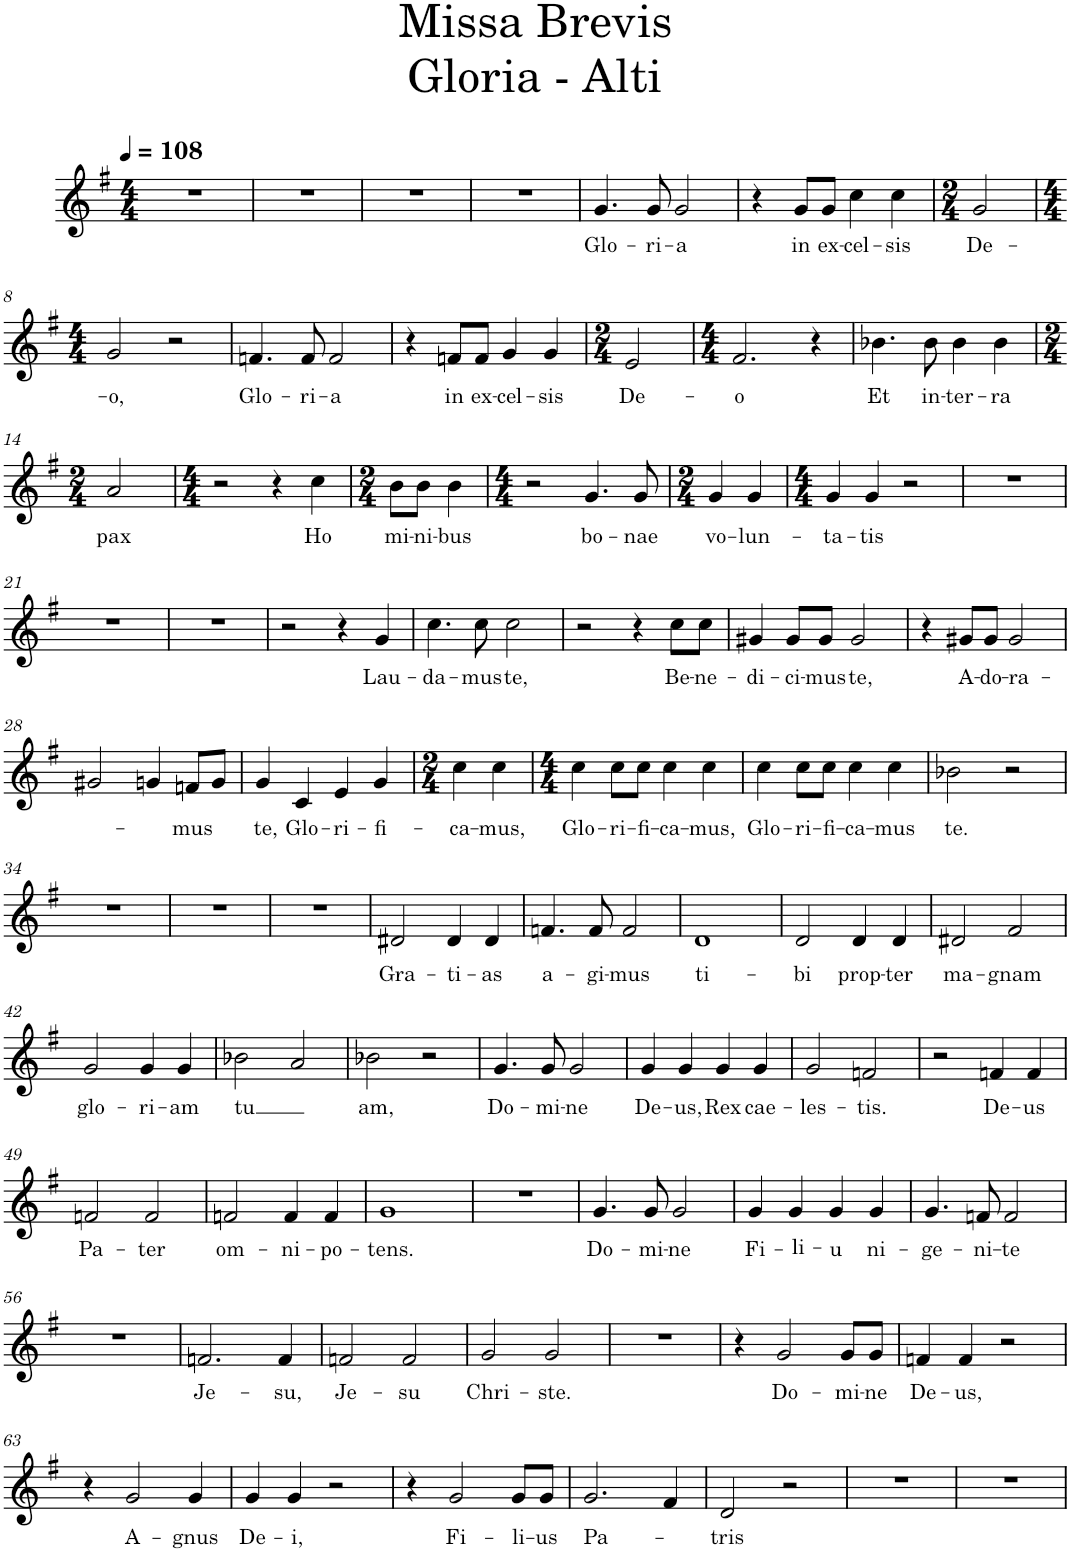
**kern	**text
*part1	*part1
*staff1	*staff1
*I"Piano, .A.	*
*I'Pia.	*
*clefG2	*
*k[f#]	*
*M4/4	*
*MM108	*
=1	=1
1r	.
=2	=2
1r	.
=3	=3
1r	.
=4	=4
1r	.
=5	=5
!	!LO:LY:b
4.g/	Glo-
!	!LO:LY:b
8g/	-ri-
!	!LO:LY:b
2g/	-a
=6	=6
4r	.
!	!LO:LY:b
8g/L	in
!	!LO:LY:b
8g/J	ex-
!	!LO:LY:b
4cc\	-cel-
!	!LO:LY:b
4cc\	-sis
=7	=7
*M2/4	*
!	!LO:LY:b
2g/	De-
!!LO:LB:g=z
=8	=8
*M4/4	*
!	!LO:LY:b
2g/	-o,
2r	.
=9	=9
!	!LO:LY:b
4.fn/	Glo-
!	!LO:LY:b
8f/	-ri-
!	!LO:LY:b
2f/	-a
=10	=10
4r	.
!	!LO:LY:b
8fn/L	in
!	!LO:LY:b
8f/J	ex-
!	!LO:LY:b
4g/	-cel-
!	!LO:LY:b
4g/	-sis
=11	=11
*M2/4	*
!	!LO:LY:b
2e/	De-
=12	=12
*M4/4	*
!	!LO:LY:b
2.f#/	-o
4r	.
=13	=13
!	!LO:LY:b
4.b-X\	Et
!	!LO:LY:b
8b-\	in-
!	!LO:LY:b
4b-\	-ter-
!	!LO:LY:b
4b-\	-ra
!!LO:LB:g=z
=14	=14
*M2/4	*
!	!LO:LY:b
2a/	pax
=15	=15
*M4/4	*
2r	.
4r	.
!	!LO:LY:b
4cc\	Ho
=16	=16
*M2/4	*
!	!LO:LY:b
8b\L	mi-
!	!LO:LY:b
8b\J	-ni-
!	!LO:LY:b
4b\	-bus
=17	=17
*M4/4	*
2r	.
!	!LO:LY:b
4.g/	bo-
!	!LO:LY:b
8g/	-nae
=18	=18
*M2/4	*
!	!LO:LY:b
4g/	vo-
!	!LO:LY:b
4g/	-lun-
=19	=19
*M4/4	*
!	!LO:LY:b
4g/	-ta-
!	!LO:LY:b
4g/	-tis
2r	.
=20	=20
1r	.
!!LO:LB:g=z
=21	=21
1r	.
=22	=22
1r	.
=23	=23
2r	.
4r	.
!	!LO:LY:b
4g/	Lau-
=24	=24
!	!LO:LY:b
4.cc\	-da-
!	!LO:LY:b
8cc\	-mus
!	!LO:LY:b
2cc\	te,
=25	=25
2r	.
4r	.
!	!LO:LY:b
8cc\L	Be-
!	!LO:LY:b
8cc\J	-ne-
=26	=26
!	!LO:LY:b
4g#X/	-di-
!	!LO:LY:b
8g#/L	-ci-
!	!LO:LY:b
8g#/J	-mus
!	!LO:LY:b
2g#/	te,
=27	=27
4r	.
!	!LO:LY:b
8g#X/L	A-
!	!LO:LY:b
8g#/J	-do-
!	!LO:LY:b
2g#/	-ra-
!!LO:LB:g=z
=28	=28
2g#X/	.
4gn/	.
!	!LO:LY:b
8fn/L	-mus
8g/J	.
=29	=29
!	!LO:LY:b
4g/	te,
!	!LO:LY:b
4c/	Glo-
!	!LO:LY:b
4e/	-ri-
!	!LO:LY:b
4g/	-fi-
=30	=30
*M2/4	*
!	!LO:LY:b
4cc\	-ca-
!	!LO:LY:b
4cc\	-mus,
=31	=31
*M4/4	*
!	!LO:LY:b
4cc\	Glo-
!	!LO:LY:b
8cc\L	-ri-
!	!LO:LY:b
8cc\J	-fi-
!	!LO:LY:b
4cc\	-ca-
!	!LO:LY:b
4cc\	-mus,
=32	=32
!	!LO:LY:b
4cc\	Glo-
!	!LO:LY:b
8cc\L	-ri-
!	!LO:LY:b
8cc\J	-fi-
!	!LO:LY:b
4cc\	-ca-
!	!LO:LY:b
4cc\	-mus
=33	=33
!	!LO:LY:b
2b-X\	te.
2r	.
!!LO:LB:g=z
=34	=34
1r	.
=35	=35
1r	.
=36	=36
1r	.
=37	=37
!	!LO:LY:b
2d#X/	Gra-
!	!LO:LY:b
4d#/	-ti-
!	!LO:LY:b
4d#/	-as
=38	=38
!	!LO:LY:b
4.fn/	a-
!	!LO:LY:b
8f/	-gi-
!	!LO:LY:b
2f/	-mus
=39	=39
!	!LO:LY:b
1d	ti-
=40	=40
!	!LO:LY:b
2d/	-bi
!	!LO:LY:b
4d/	prop-
!	!LO:LY:b
4d/	-ter
=41	=41
!	!LO:LY:b
2d#X/	ma-
!	!LO:LY:b
2f#/	-gnam
!!LO:LB:g=z
=42	=42
!	!LO:LY:b
2g/	glo-
!	!LO:LY:b
4g/	-ri-
!	!LO:LY:b
4g/	-am
=43	=43
!	!LO:LY:b
2b-X\	tu
2a/	.
=44	=44
!	!LO:LY:b
2b-X\	am,
2r	.
=45	=45
!	!LO:LY:b
4.g/	Do-
!	!LO:LY:b
8g/	-mi-
!	!LO:LY:b
2g/	-ne
=46	=46
!	!LO:LY:b
4g/	De-
!	!LO:LY:b
4g/	-us,
!	!LO:LY:b
4g/	Rex
!	!LO:LY:b
4g/	cae-
=47	=47
!	!LO:LY:b
2g/	-les-
!	!LO:LY:b
2fn/	-tis.
=48	=48
2r	.
!	!LO:LY:b
4fn/	De-
!	!LO:LY:b
4f/	-us
!!LO:LB:g=z
=49	=49
!	!LO:LY:b
2fn/	Pa-
!	!LO:LY:b
2f/	-ter
=50	=50
!	!LO:LY:b
2fn/	om-
!	!LO:LY:b
4f/	-ni-
!	!LO:LY:b
4f/	-po-
=51	=51
!	!LO:LY:b
1g	-tens.
=52	=52
1r	.
=53	=53
!	!LO:LY:b
4.g/	Do-
!	!LO:LY:b
8g/	-mi-
!	!LO:LY:b
2g/	-ne
=54	=54
!	!LO:LY:b
4g/	Fi-
!	!LO:LY:b
4g/	-li-
!	!LO:LY:b
4g/	-u
!	!LO:LY:b
4g/	ni-
=55	=55
!	!LO:LY:b
4.g/	-ge-
!	!LO:LY:b
8fn/	-ni-
!	!LO:LY:b
2f/	-te
!!LO:LB:g=z
=56	=56
1r	.
=57	=57
!	!LO:LY:b
2.fn/	Je-
!	!LO:LY:b
4f/	-su,
=58	=58
!	!LO:LY:b
2fn/	Je-
!	!LO:LY:b
2f/	-su
=59	=59
!	!LO:LY:b
2g/	Chri-
!	!LO:LY:b
2g/	-ste.
=60	=60
1r	.
=61	=61
4r	.
!	!LO:LY:b
2g/	Do-
!	!LO:LY:b
8g/L	-mi-
!	!LO:LY:b
8g/J	-ne
=62	=62
!	!LO:LY:b
4fn/	De-
!	!LO:LY:b
4f/	-us,
2r	.
!!LO:LB:g=z
=63	=63
4r	.
!	!LO:LY:b
2g/	A-
!	!LO:LY:b
4g/	-gnus
=64	=64
!	!LO:LY:b
4g/	De-
!	!LO:LY:b
4g/	-i,
2r	.
=65	=65
4r	.
!	!LO:LY:b
2g/	Fi-
!	!LO:LY:b
8g/L	-li-
!	!LO:LY:b
8g/J	-us
=66	=66
!	!LO:LY:b
2.g/	Pa-
4f#/	.
=67	=67
!	!LO:LY:b
2d/	-tris
2r	.
=68	=68
1r	.
=69	=69
1r	.
=	=
*-	*-
